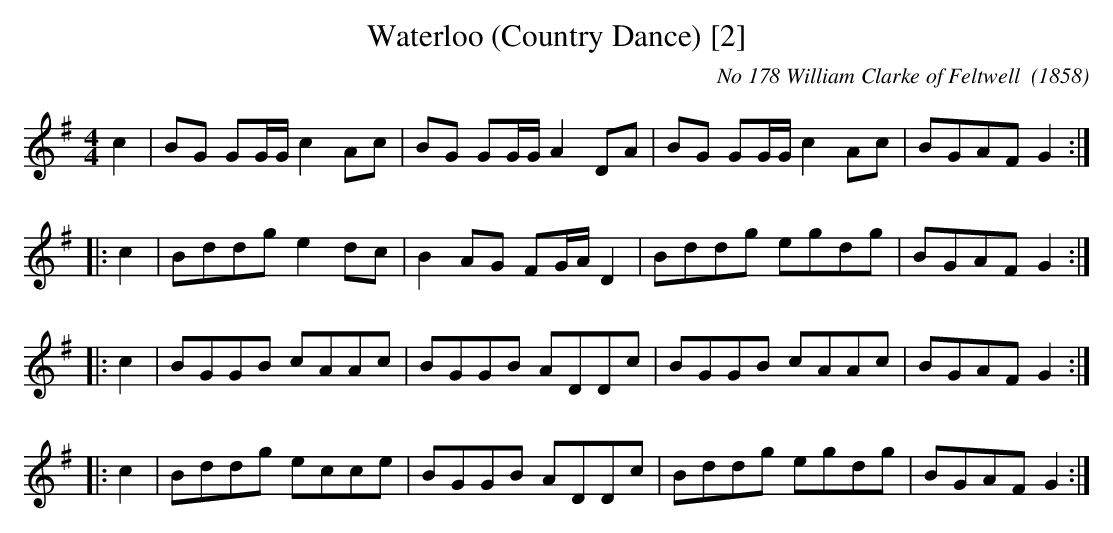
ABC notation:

X:1
T:Waterloo (Country Dance) [2]
O:No 178 William Clarke of Feltwell  (1858)
M:4/4
L:1/8
K:G
c2|BG GG/G/c2Ac|BG GG/G/A2DA|BG GG/G/c2Ac|BGAFG2:|
|:c2|Bddge2dc|B2AG FG/A/D2|Bddg egdg|BGAFG2:|
|:c2|BGGB cAAc|BGGB ADDc|BGGB cAAc|BGAFG2:|
|:c2|Bddg ecce|BGGB ADDc|Bddg egdg|BGAFG2:|
